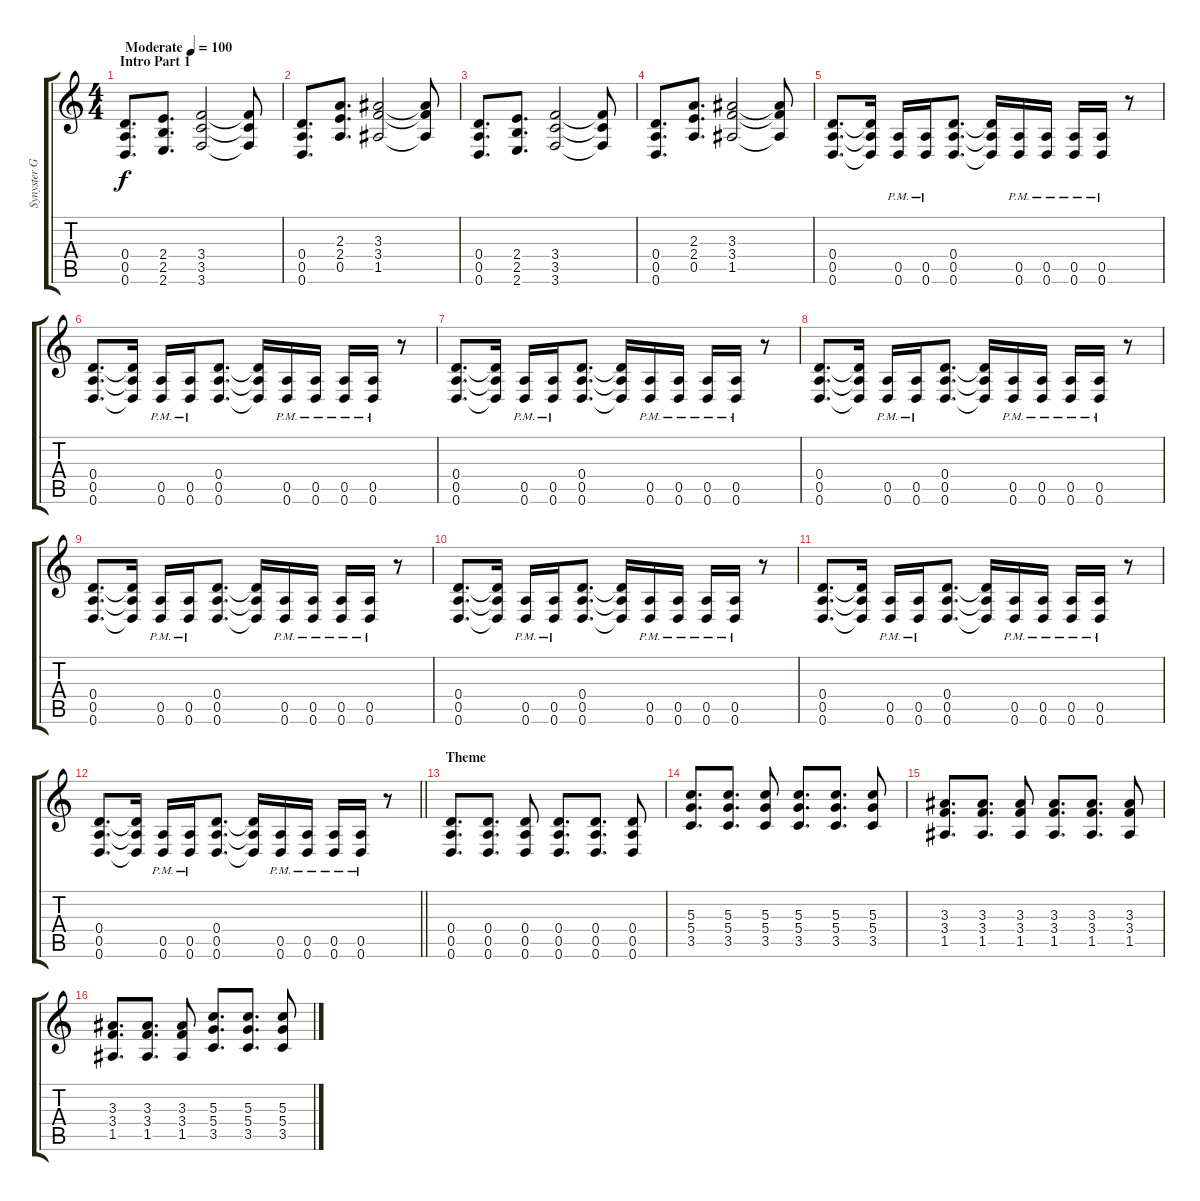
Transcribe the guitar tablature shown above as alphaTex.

\track ("Synyster Gates Rhythm" "Synyster G") {instrument distortionguitar}
\staff {score tabs}
\tuning (E4 B3 G3 D3 A2 D2) {hide}
\ts (4 4)
\section ("" "Intro Part 1")
\tempo (100 "Moderate")
\clef g2
\ks c
(0.4 0.5 0.6).8{d dy f instrument distortionguitar} (2.4 2.5 2.6).8{d} (3.4 3.5 3.6).2 (3.4{t} 3.5{t} 3.6{t}).8 |
(0.4 0.5 0.6).8{d} (2.3 2.4 0.5).8{d} (3.3 3.4 1.5).2 (3.3{t} 3.4{t} 1.5{t}).8 |
(0.4 0.5 0.6).8{d} (2.4 2.5 2.6).8{d} (3.4 3.5 3.6).2 (3.4{t} 3.5{t} 3.6{t}).8 |
(0.4 0.5 0.6).8{d} (2.3 2.4 0.5).8{d} (3.3 3.4 1.5).2 (3.3{t} 3.4{t} 1.5{t}).8 |
(0.4 0.5 0.6).8{d} (0.4{t} 0.5{t} 0.6{t}).16 (0.5{pm} 0.6{pm}).16 (0.5{pm} 0.6{pm}).16 (0.4 0.5 0.6).8{d} (0.4{t} 0.5{t} 0.6{t}).16 (0.5{pm} 0.6{pm}).16 (0.5{pm} 0.6{pm}).16 (0.5{pm} 0.6{pm}).16 (0.5{pm} 0.6{pm}).16 r.8 |
(0.4 0.5 0.6).8{d} (0.4{t} 0.5{t} 0.6{t}).16 (0.5{pm} 0.6{pm}).16 (0.5{pm} 0.6{pm}).16 (0.4 0.5 0.6).8{d} (0.4{t} 0.5{t} 0.6{t}).16 (0.5{pm} 0.6{pm}).16 (0.5{pm} 0.6{pm}).16 (0.5{pm} 0.6{pm}).16 (0.5{pm} 0.6{pm}).16 r.8 |
(0.4 0.5 0.6).8{d} (0.4{t} 0.5{t} 0.6{t}).16 (0.5{pm} 0.6{pm}).16 (0.5{pm} 0.6{pm}).16 (0.4 0.5 0.6).8{d} (0.4{t} 0.5{t} 0.6{t}).16 (0.5{pm} 0.6{pm}).16 (0.5{pm} 0.6{pm}).16 (0.5{pm} 0.6{pm}).16 (0.5{pm} 0.6{pm}).16 r.8 |
(0.4 0.5 0.6).8{d} (0.4{t} 0.5{t} 0.6{t}).16 (0.5{pm} 0.6{pm}).16 (0.5{pm} 0.6{pm}).16 (0.4 0.5 0.6).8{d} (0.4{t} 0.5{t} 0.6{t}).16 (0.5{pm} 0.6{pm}).16 (0.5{pm} 0.6{pm}).16 (0.5{pm} 0.6{pm}).16 (0.5{pm} 0.6{pm}).16 r.8 |
(0.4 0.5 0.6).8{d} (0.4{t} 0.5{t} 0.6{t}).16 (0.5{pm} 0.6{pm}).16 (0.5{pm} 0.6{pm}).16 (0.4 0.5 0.6).8{d} (0.4{t} 0.5{t} 0.6{t}).16 (0.5{pm} 0.6{pm}).16 (0.5{pm} 0.6{pm}).16 (0.5{pm} 0.6{pm}).16 (0.5{pm} 0.6{pm}).16 r.8 |
(0.4 0.5 0.6).8{d} (0.4{t} 0.5{t} 0.6{t}).16 (0.5{pm} 0.6{pm}).16 (0.5{pm} 0.6{pm}).16 (0.4 0.5 0.6).8{d} (0.4{t} 0.5{t} 0.6{t}).16 (0.5{pm} 0.6{pm}).16 (0.5{pm} 0.6{pm}).16 (0.5{pm} 0.6{pm}).16 (0.5{pm} 0.6{pm}).16 r.8 |
(0.4 0.5 0.6).8{d} (0.4{t} 0.5{t} 0.6{t}).16 (0.5{pm} 0.6{pm}).16 (0.5{pm} 0.6{pm}).16 (0.4 0.5 0.6).8{d} (0.4{t} 0.5{t} 0.6{t}).16 (0.5{pm} 0.6{pm}).16 (0.5{pm} 0.6{pm}).16 (0.5{pm} 0.6{pm}).16 (0.5{pm} 0.6{pm}).16 r.8 |
\barLineRight lightlight
(0.4 0.5 0.6).8{d} (0.4{t} 0.5{t} 0.6{t}).16 (0.5{pm} 0.6{pm}).16 (0.5{pm} 0.6{pm}).16 (0.4 0.5 0.6).8{d} (0.4{t} 0.5{t} 0.6{t}).16 (0.5{pm} 0.6{pm}).16 (0.5{pm} 0.6{pm}).16 (0.5{pm} 0.6{pm}).16 (0.5{pm} 0.6{pm}).16 r.8 |
\section ("" "Theme")
(0.4 0.5 0.6).8{d volume 10} (0.4 0.5 0.6).8{d} (0.4 0.5 0.6).8 (0.4 0.5 0.6).8{d} (0.4 0.5 0.6).8{d} (0.4 0.5 0.6).8 |
(5.3 5.4 3.5).8{d} (5.3 5.4 3.5).8{d} (5.3 5.4 3.5).8 (5.3 5.4 3.5).8{d} (5.3 5.4 3.5).8{d} (5.3 5.4 3.5).8 |
(3.3 3.4 1.5).8{d} (3.3 3.4 1.5).8{d} (3.3 3.4 1.5).8 (3.3 3.4 1.5).8{d} (3.3 3.4 1.5).8{d} (3.3 3.4 1.5).8 |
(3.3 3.4 1.5).8{d} (3.3 3.4 1.5).8{d} (3.3 3.4 1.5).8 (5.3 5.4 3.5).8{d} (5.3 5.4 3.5).8{d} (5.3 5.4 3.5).8
